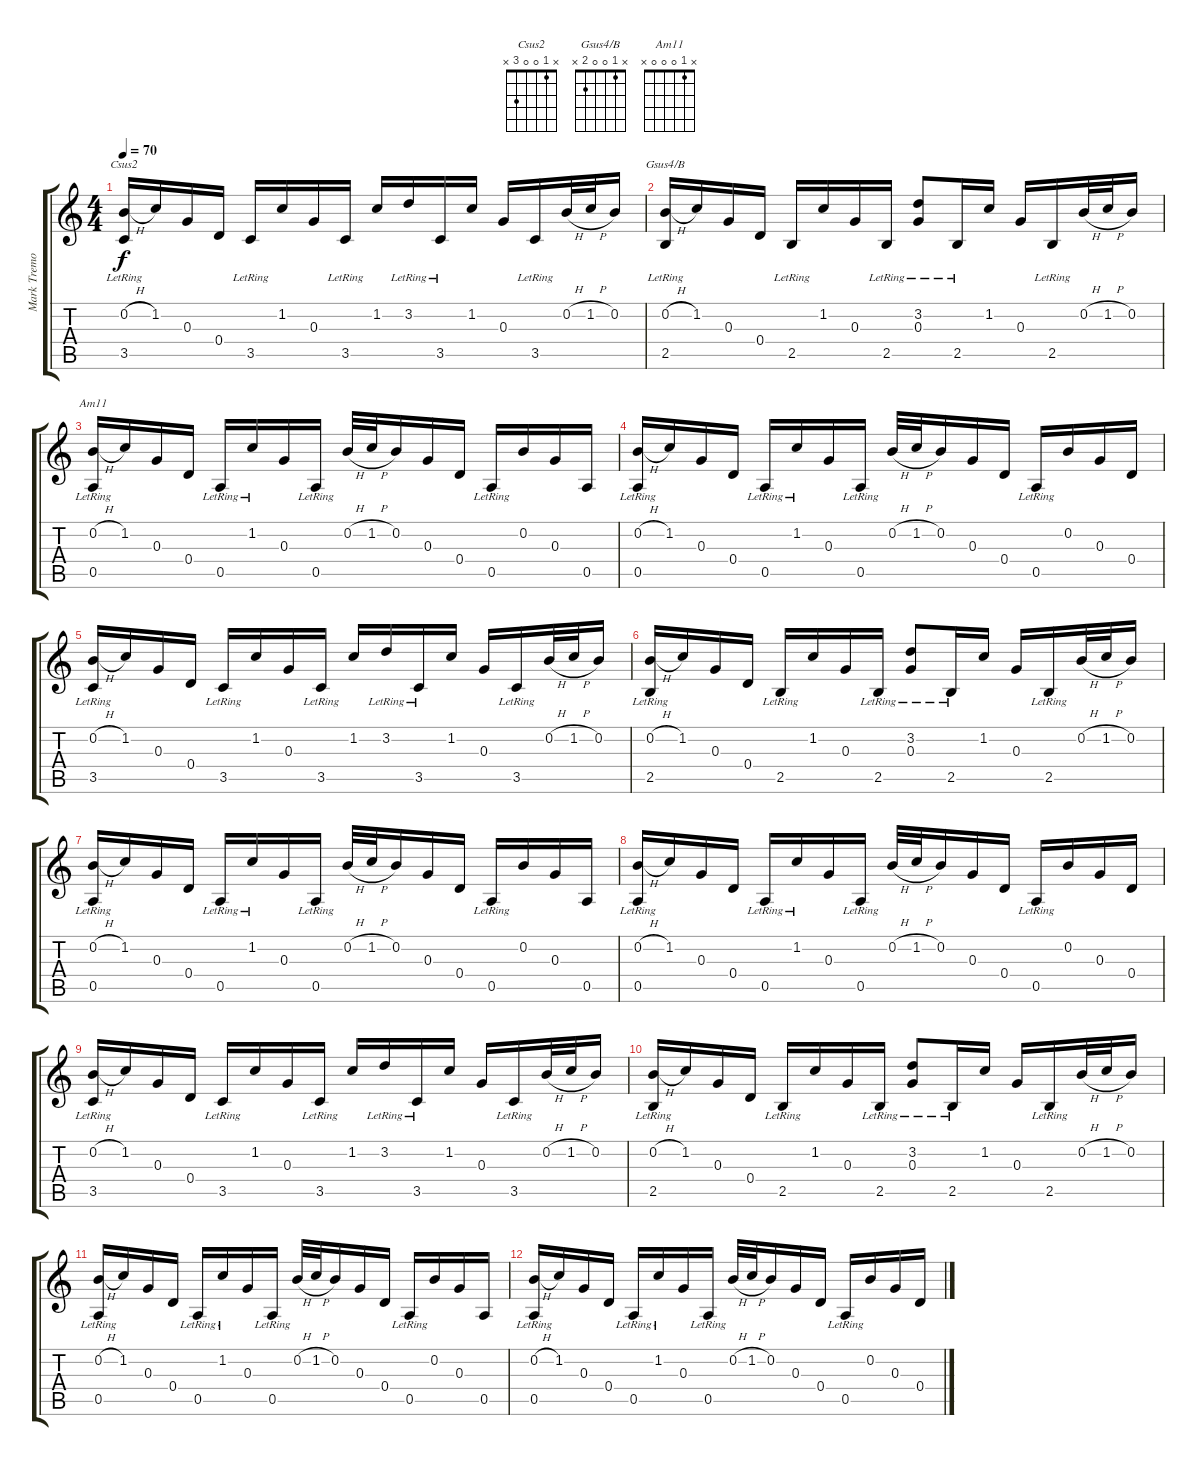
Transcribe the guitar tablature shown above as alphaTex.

\track ("Mark Tremonti" "Mark Tremo") {instrument electricguitarjazz}
\staff {score tabs}
\tuning (E4 B3 G3 D3 A2 D2) {hide}
\chord ("Csus2" x 1 0 0 3 x)
\chord ("Gsus4/B" x 1 0 0 2 x)
\chord ("Am11" x 1 0 0 0 x)
\ts (4 4)
\tempo 70
\clef g2
\ks c
(0.2{h} 3.5{lr}).16{ch "Csus2" dy f volume 10} 1.2.16 0.3.16 0.4.16 3.5{lr}.16 1.2.16 0.3.16 3.5{lr}.16 1.2.16 3.2{lr}.16 3.5{lr}.16 1.2.16 0.3.16 3.5{lr}.16 0.2{h}.32 1.2{h}.32 0.2.16 |
(0.2{h} 2.5{lr}).16{ch "Gsus4/B"} 1.2.16 0.3.16 0.4.16 2.5{lr}.16 1.2.16 0.3.16 2.5{lr}.16 (3.2{lr} 0.3{lr}).8 2.5{lr}.16 1.2.16 0.3.16 2.5{lr}.16 0.2{h}.32 1.2{h}.32 0.2.16 |
(0.2{h} 0.5{lr}).16{ch "Am11"} 1.2.16 0.3.16 0.4.16 0.5{lr}.16 1.2{lr}.16 0.3.16 0.5{lr}.16 0.2{h}.32 1.2{h}.32 0.2.16 0.3.16 0.4.16 0.5{lr}.16 0.2.16 0.3.16 0.5.16 |
(0.2{h} 0.5{lr}).16 1.2.16 0.3.16 0.4.16 0.5{lr}.16 1.2{lr}.16 0.3.16 0.5{lr}.16 0.2{h}.32 1.2{h}.32 0.2.16 0.3.16 0.4.16 0.5{lr}.16 0.2.16 0.3.16 0.4.16 |
(0.2{h} 3.5{lr}).16{volume 8} 1.2.16 0.3.16 0.4.16 3.5{lr}.16 1.2.16 0.3.16 3.5{lr}.16 1.2.16 3.2{lr}.16 3.5{lr}.16 1.2.16 0.3.16 3.5{lr}.16 0.2{h}.32 1.2{h}.32 0.2.16 |
(0.2{h} 2.5{lr}).16 1.2.16 0.3.16 0.4.16 2.5{lr}.16 1.2.16 0.3.16 2.5{lr}.16 (3.2{lr} 0.3{lr}).8 2.5{lr}.16 1.2.16 0.3.16 2.5{lr}.16 0.2{h}.32 1.2{h}.32 0.2.16 |
(0.2{h} 0.5{lr}).16 1.2.16 0.3.16 0.4.16 0.5{lr}.16 1.2{lr}.16 0.3.16 0.5{lr}.16 0.2{h}.32 1.2{h}.32 0.2.16 0.3.16 0.4.16 0.5{lr}.16 0.2.16 0.3.16 0.5.16 |
(0.2{h} 0.5{lr}).16 1.2.16 0.3.16 0.4.16 0.5{lr}.16 1.2{lr}.16 0.3.16 0.5{lr}.16 0.2{h}.32 1.2{h}.32 0.2.16 0.3.16 0.4.16 0.5{lr}.16 0.2.16 0.3.16 0.4.16 |
(0.2{h} 3.5{lr}).16{volume 15} 1.2.16 0.3.16 0.4.16 3.5{lr}.16 1.2.16 0.3.16 3.5{lr}.16 1.2.16 3.2{lr}.16 3.5{lr}.16 1.2.16 0.3.16 3.5{lr}.16 0.2{h}.32 1.2{h}.32 0.2.16 |
(0.2{h} 2.5{lr}).16 1.2.16 0.3.16 0.4.16 2.5{lr}.16 1.2.16 0.3.16 2.5{lr}.16 (3.2{lr} 0.3{lr}).8 2.5{lr}.16 1.2.16 0.3.16 2.5{lr}.16 0.2{h}.32 1.2{h}.32 0.2.16 |
(0.2{h} 0.5{lr}).16 1.2.16 0.3.16 0.4.16 0.5{lr}.16 1.2{lr}.16 0.3.16 0.5{lr}.16 0.2{h}.32 1.2{h}.32 0.2.16 0.3.16 0.4.16 0.5{lr}.16 0.2.16 0.3.16 0.5.16 |
(0.2{h} 0.5{lr}).16 1.2.16 0.3.16 0.4.16 0.5{lr}.16 1.2{lr}.16 0.3.16 0.5{lr}.16 0.2{h}.32 1.2{h}.32 0.2.16 0.3.16 0.4.16 0.5{lr}.16 0.2.16 0.3.16 0.4.16
